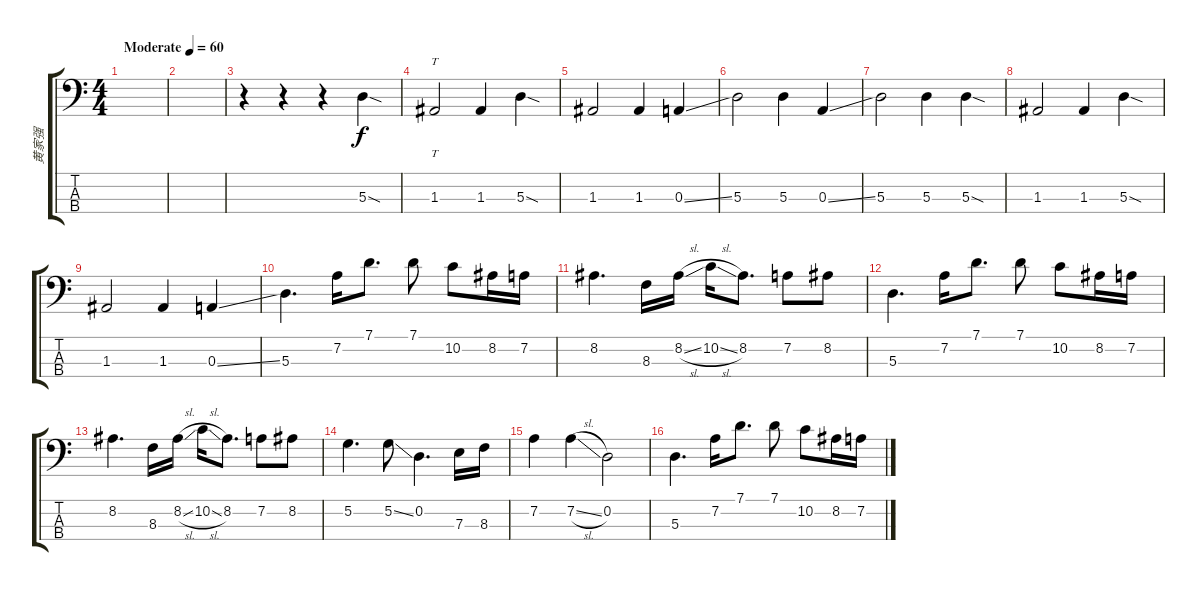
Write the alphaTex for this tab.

\track ("黄家强" "黄家强") {instrument electricbassfinger}
\staff {score tabs}
\tuning (G2 D2 A1 E1) {hide}
\ts (4 4)
\tempo (60 "Moderate")
\clef f4
\ks c
|
|
r.4 r.4 r.4 5.3{sod}.4 |
1.3.2{tt} 1.3.4 5.3{sod}.4 |
1.3.2 1.3.4 0.3{ss}.4 |
5.3.2 5.3.4 0.3{ss}.4 |
5.3.2 5.3.4 5.3{sod}.4 |
1.3.2 1.3.4 5.3{sod}.4 |
1.3.2 1.3.4 0.3{ss}.4 |
5.3.4{d} 7.2.16 7.1.8{d} 7.1.8 10.2.8 8.2.16 7.2.16 |
8.2.4{d} 8.3.16 8.2{sl}.16 10.2{sl}.16 8.2.8{d} 7.2.8 8.2.8 |
5.3.4{d} 7.2.16 7.1.8{d} 7.1.8 10.2.8 8.2.16 7.2.16 |
8.2.4{d} 8.3.16 8.2{sl}.16 10.2{sl}.16 8.2.8{d} 7.2.8 8.2.8 |
5.2.4{d} 5.2{ss}.8 0.2.4{d} 7.3.16 8.3.16 |
7.2.4 7.2{sl}.4 0.2.2 |
5.3.4{d} 7.2.16 7.1.8{d} 7.1.8 10.2.8 8.2.16 7.2.16
